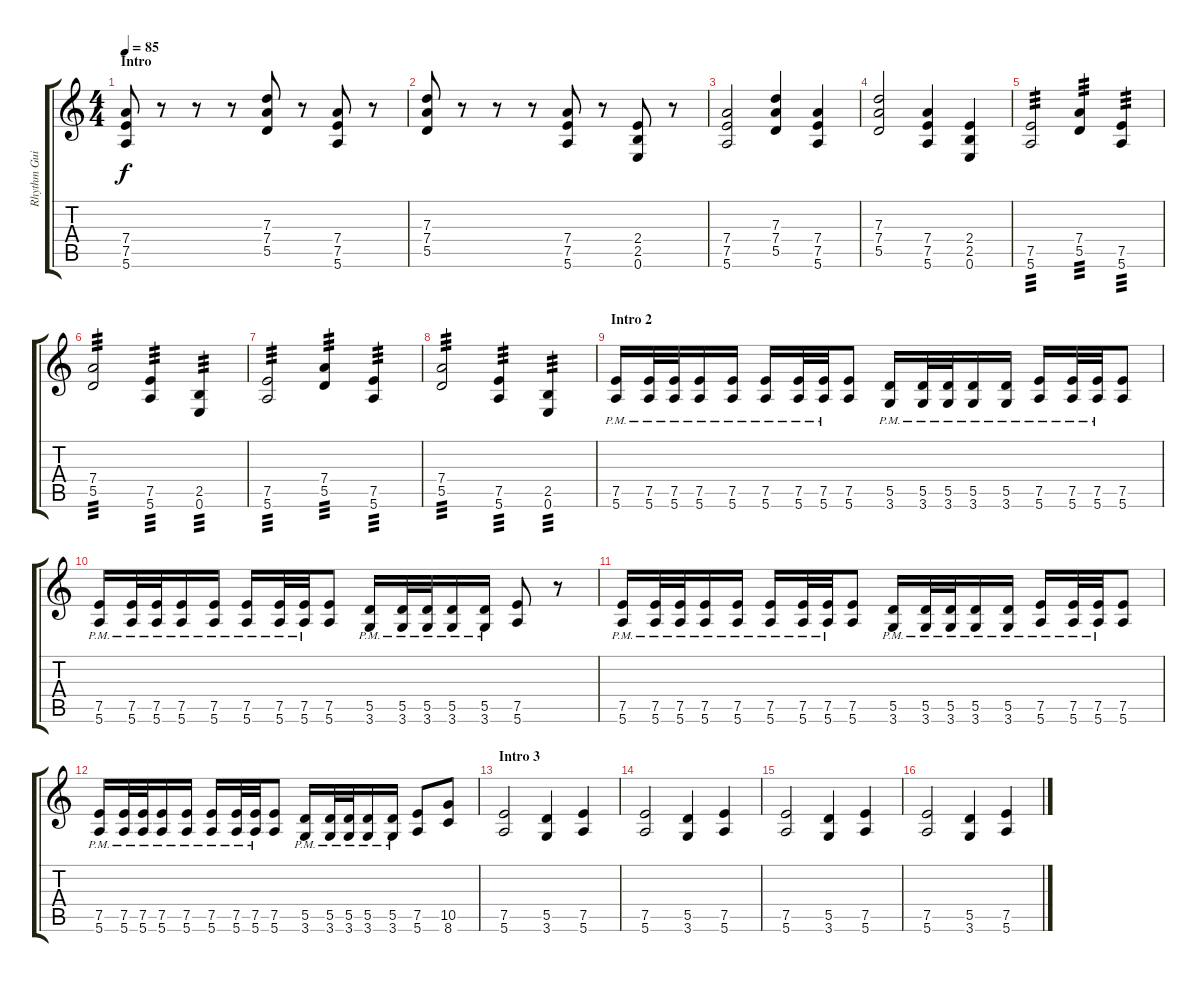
\track ("Rhythm Guitar" "Rhythm Gui") {instrument overdrivenguitar}
\staff {score tabs}
\tuning (E4 B3 G3 D3 A2 E2) {hide}
\ts (4 4)
\section ("" "Intro")
\tempo 85
\clef g2
\ks c
(7.4 7.5 5.6).8{dy f instrument overdrivenguitar} r.8 r.8 r.8 (7.3 7.4 5.5).8 r.8 (7.4 7.5 5.6).8 r.8 |
(7.3 7.4 5.5).8 r.8 r.8 r.8 (7.4 7.5 5.6).8 r.8 (2.4 2.5 0.6).8 r.8 |
(7.4 7.5 5.6).2 (7.3 7.4 5.5).4 (7.4 7.5 5.6).4 |
(7.3 7.4 5.5).2 (7.4 7.5 5.6).4 (2.4 2.5 0.6).4 |
(7.5 5.6).2{tp 3} (7.4 5.5).4{tp 3} (7.5 5.6).4{tp 3} |
(7.4 5.5).2{tp 3} (7.5 5.6).4{tp 3} (2.5 0.6).4{tp 3} |
(7.5 5.6).2{tp 3} (7.4 5.5).4{tp 3} (7.5 5.6).4{tp 3} |
(7.4 5.5).2{tp 3} (7.5 5.6).4{tp 3} (2.5 0.6).4{tp 3} |
\section ("" "Intro 2")
(7.5{pm} 5.6{pm}).16 (7.5{pm} 5.6{pm}).32 (7.5{pm} 5.6{pm}).32 (7.5{pm} 5.6{pm}).16 (7.5{pm} 5.6{pm}).16 (7.5{pm} 5.6{pm}).16 (7.5{pm} 5.6{pm}).32 (7.5{pm} 5.6{pm}).32 (7.5 5.6).8 (5.5{pm} 3.6{pm}).16 (5.5{pm} 3.6{pm}).32 (5.5{pm} 3.6{pm}).32 (5.5{pm} 3.6{pm}).16 (5.5{pm} 3.6{pm}).16 (7.5{pm} 5.6{pm}).16 (7.5{pm} 5.6{pm}).32 (7.5{pm} 5.6{pm}).32 (7.5 5.6).8 |
(7.5{pm} 5.6{pm}).16 (7.5{pm} 5.6{pm}).32 (7.5{pm} 5.6{pm}).32 (7.5{pm} 5.6{pm}).16 (7.5{pm} 5.6{pm}).16 (7.5{pm} 5.6{pm}).16 (7.5{pm} 5.6{pm}).32 (7.5{pm} 5.6{pm}).32 (7.5 5.6).8 (5.5{pm} 3.6{pm}).16 (5.5{pm} 3.6{pm}).32 (5.5{pm} 3.6{pm}).32 (5.5{pm} 3.6{pm}).16 (5.5{pm} 3.6{pm}).16 (7.5 5.6).8 r.8 |
(7.5{pm} 5.6{pm}).16 (7.5{pm} 5.6{pm}).32 (7.5{pm} 5.6{pm}).32 (7.5{pm} 5.6{pm}).16 (7.5{pm} 5.6{pm}).16 (7.5{pm} 5.6{pm}).16 (7.5{pm} 5.6{pm}).32 (7.5{pm} 5.6{pm}).32 (7.5 5.6).8 (5.5{pm} 3.6{pm}).16 (5.5{pm} 3.6{pm}).32 (5.5{pm} 3.6{pm}).32 (5.5{pm} 3.6{pm}).16 (5.5{pm} 3.6{pm}).16 (7.5{pm} 5.6{pm}).16 (7.5{pm} 5.6{pm}).32 (7.5{pm} 5.6{pm}).32 (7.5 5.6).8 |
(7.5{pm} 5.6{pm}).16 (7.5{pm} 5.6{pm}).32 (7.5{pm} 5.6{pm}).32 (7.5{pm} 5.6{pm}).16 (7.5{pm} 5.6{pm}).16 (7.5{pm} 5.6{pm}).16 (7.5{pm} 5.6{pm}).32 (7.5{pm} 5.6{pm}).32 (7.5 5.6).8 (5.5{pm} 3.6{pm}).16 (5.5{pm} 3.6{pm}).32 (5.5{pm} 3.6{pm}).32 (5.5{pm} 3.6{pm}).16 (5.5{pm} 3.6{pm}).16 (7.5 5.6).8 (10.5 8.6).8 |
\section ("" "Intro 3")
(7.5 5.6).2 (5.5 3.6).4 (7.5 5.6).4 |
(7.5 5.6).2 (5.5 3.6).4 (7.5 5.6).4 |
(7.5 5.6).2 (5.5 3.6).4 (7.5 5.6).4 |
(7.5 5.6).2 (5.5 3.6).4 (7.5 5.6).4
